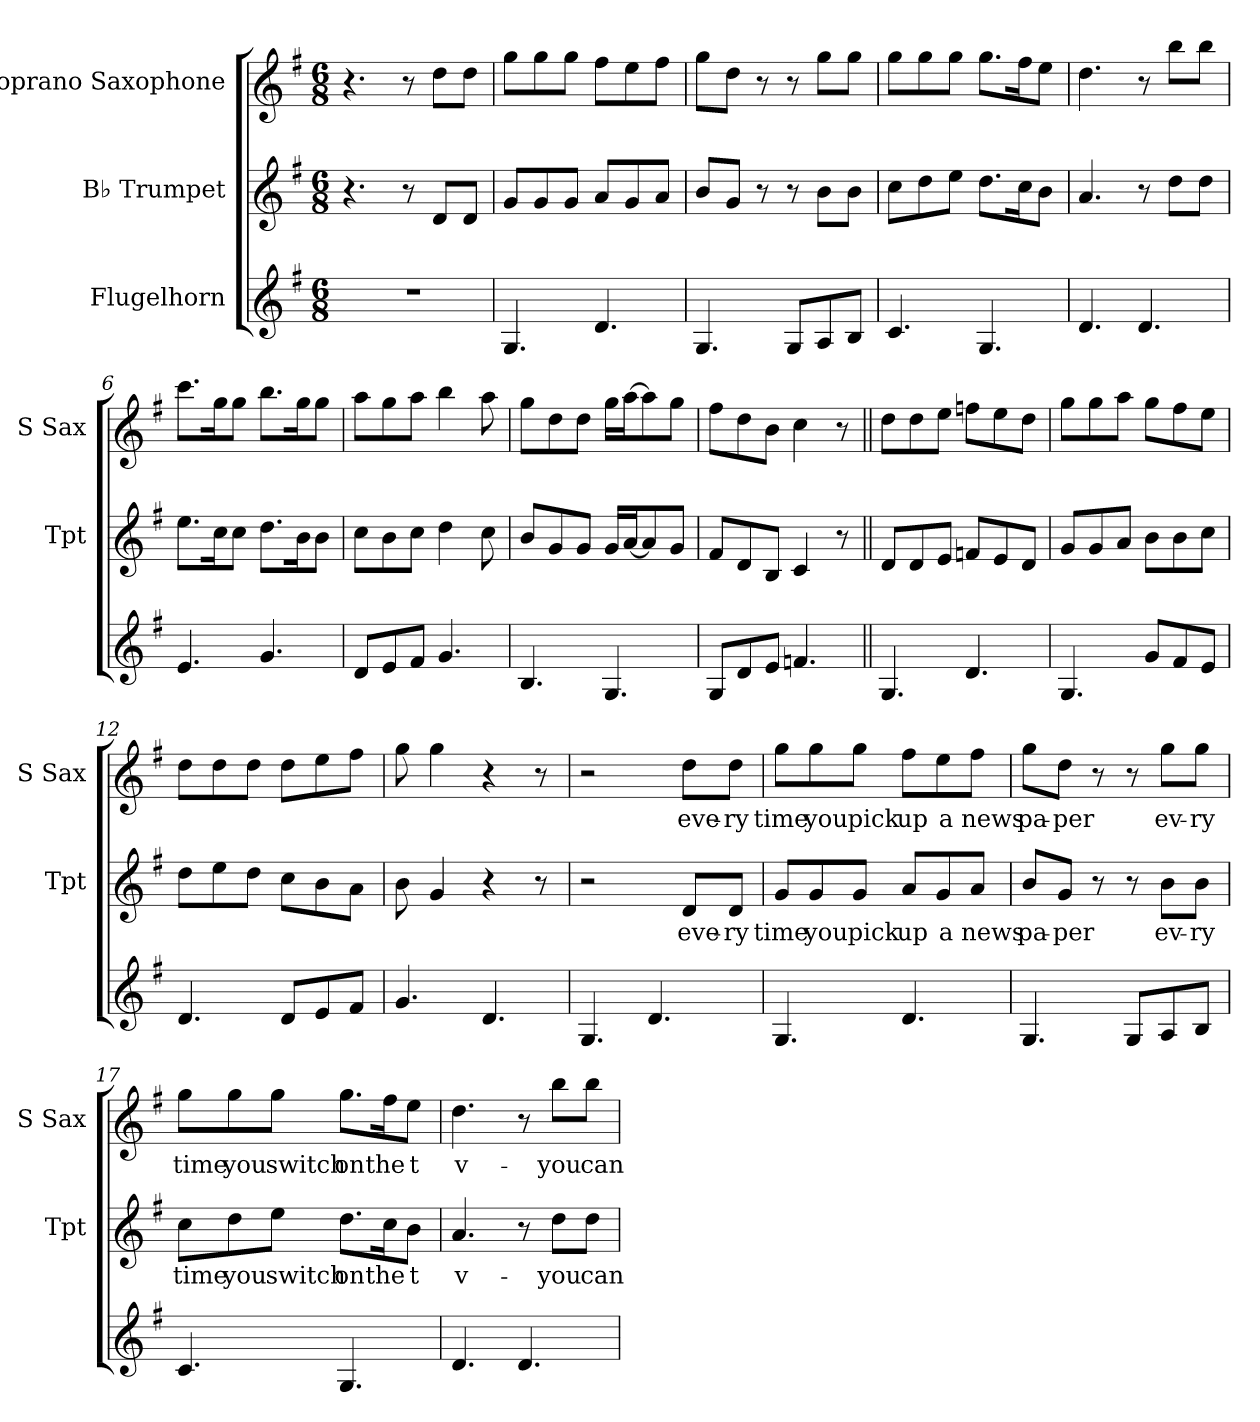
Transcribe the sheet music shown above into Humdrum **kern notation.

**kern	**kern	**text	**kern	**text
*part3	*part2	*part2	*part1	*part1
*staff3	*staff2	*staff2	*staff1	*staff1
*I"Flugelhorn	*I"B♭ Trumpet	*	*I"Soprano Saxophone	*
*	*I'Tpt	*	*I'S Sax	*
*clefG2	*clefG2	*	*clefG2	*
*ITrd1c2	*ITrd1c2	*	*ITrd1c2	*
*k[b-]	*k[b-]	*	*k[b-]	*
*M6/8	*M6/8	*	*M6/8	*
=1	=1	=1	=1	=1
2.r	4.r	.	4.r	.
.	8r	.	8r	.
*	*	*	*MM105	*
.	8c/L	.	8cc\L	.
.	8c/J	.	8cc\J	.
=2	=2	=2	=2	=2
4.F/	8f/L	.	8ff\L	.
.	8f/	.	8ff\	.
.	8f/J	.	8ff\J	.
4.c/	8g/L	.	8ee\L	.
.	8f/	.	8dd\	.
.	8g/J	.	8ee\J	.
=3	=3	=3	=3	=3
4.F/	8a/L	.	8ff\L	.
.	8f/J	.	8cc\J	.
.	8r	.	8r	.
8F/L	8r	.	8r	.
8G/	8a\L	.	8ff\L	.
8A/J	8a\J	.	8ff\J	.
=4	=4	=4	=4	=4
4.B-/	8b-\L	.	8ff\L	.
.	8cc\	.	8ff\	.
.	8dd\J	.	8ff\J	.
4.F/	8.cc\L	.	8.ff\L	.
.	16b-\K	.	16ee\K	.
.	8a\J	.	8dd\J	.
=5	=5	=5	=5	=5
4.c/	4.g/	.	4.cc\	.
4.c/	8r	.	8r	.
.	8cc\L	.	8aa\L	.
.	8cc\J	.	8aa\J	.
=6	=6	=6	=6	=6
4.d/	8.dd\L	.	8.bb-\L	.
.	16b-\K	.	16ff\K	.
.	8b-\J	.	8ff\J	.
4.f/	8.cc\L	.	8.aa\L	.
.	16a\K	.	16ff\K	.
.	8a\J	.	8ff\J	.
=7	=7	=7	=7	=7
8c/L	8b-\L	.	8gg\L	.
8d/	8a\	.	8ff\	.
8e/J	8b-\J	.	8gg\J	.
4.f/	4cc\	.	4aa\	.
.	8b-\	.	8gg\	.
!!LO:LB:g=z
=8	=8	=8	=8	=8
4.A/	8a/L	.	8ff\L	.
.	8f/	.	8cc\	.
.	8f/J	.	8cc\J	.
4.F/	16f/LL	.	16ff\LL	.
.	[16g/J	.	[16gg\J	.
.	8g/]	.	8gg\]	.
.	8f/J	.	8ff\J	.
=9	=9	=9	=9	=9
8F/L	8e/L	.	8ee\L	.
8c/	8c/	.	8cc\	.
8d/J	8A/J	.	8a\J	.
4.e-X/	4B-/	.	4b-\	.
.	8r	.	8r	.
=10||	=10||	=10||	=10||	=10||
4.F/	8c/L	.	8cc\L	.
.	8c/	.	8cc\	.
.	8d/J	.	8dd\J	.
4.c/	8e-X/L	.	8ee-X\L	.
.	8d/	.	8dd\	.
.	8c/J	.	8cc\J	.
=11	=11	=11	=11	=11
4.F/	8f/L	.	8ff\L	.
.	8f/	.	8ff\	.
.	8g/J	.	8gg\J	.
8f/L	8a\L	.	8ff\L	.
8e/	8a\	.	8ee\	.
8d/J	8b-\J	.	8dd\J	.
=12	=12	=12	=12	=12
4.c/	8cc\L	.	8cc\L	.
.	8dd\	.	8cc\	.
.	8cc\J	.	8cc\J	.
8c/L	8b-\L	.	8cc\L	.
8d/	8a\	.	8dd\	.
8e/J	8g\J	.	8ee\J	.
=13	=13	=13	=13	=13
4.f/	8a\	.	8ff\	.
.	4f/	.	4ff\	.
4.c/	4r	.	4r	.
.	8r	.	8r	.
=14	=14	=14	=14	=14
4.F/	2r	.	2r	.
4.c/	.	.	.	.
!	!	!LO:LY:b	!	!LO:LY:b
.	8c/L	eve-	8cc\L	eve-
!	!	!LO:LY:b	!	!LO:LY:b
.	8c/J	-ry	8cc\J	-ry
!!LO:LB:g=z
=15	=15	=15	=15	=15
!	!	!LO:LY:b	!	!LO:LY:b
4.F/	8f/L	time	8ff\L	time
!	!	!LO:LY:b	!	!LO:LY:b
.	8f/	you	8ff\	you
!	!	!LO:LY:b	!	!LO:LY:b
.	8f/J	pick	8ff\J	pick
!	!	!LO:LY:b	!	!LO:LY:b
4.c/	8g/L	up	8ee\L	up
!	!	!LO:LY:b	!	!LO:LY:b
.	8f/	a	8dd\	a
!	!	!LO:LY:b	!	!LO:LY:b
.	8g/J	news	8ee\J	news
=16	=16	=16	=16	=16
!	!	!LO:LY:b	!	!LO:LY:b
4.F/	8a/L	pa-	8ff\L	pa-
!	!	!LO:LY:b	!	!LO:LY:b
.	8f/J	-per	8cc\J	-per
.	8r	.	8r	.
8F/L	8r	.	8r	.
!	!	!LO:LY:b	!	!LO:LY:b
8G/	8a\L	ev-	8ff\L	ev-
!	!	!LO:LY:b	!	!LO:LY:b
8A/J	8a\J	-ry	8ff\J	-ry
=17	=17	=17	=17	=17
!	!	!LO:LY:b	!	!LO:LY:b
4.B-/	8b-\L	time	8ff\L	time
!	!	!LO:LY:b	!	!LO:LY:b
.	8cc\	you	8ff\	you
!	!	!LO:LY:b	!	!LO:LY:b
.	8dd\J	switch	8ff\J	switch
!	!	!LO:LY:b	!	!LO:LY:b
4.F/	8.cc\L	on	8.ff\L	on
!	!	!LO:LY:b	!	!LO:LY:b
.	16b-\K	the	16ee\K	the
!	!	!LO:LY:b	!	!LO:LY:b
.	8a\J	t	8dd\J	t
=18	=18	=18	=18	=18
!	!	!LO:LY:b	!	!LO:LY:b
4.c/	4.g/	v-	4.cc\	v-
4.c/	8r	.	8r	.
!	!	!LO:LY:b	!	!LO:LY:b
.	8cc\L	-you	8aa\L	-you
!	!	!LO:LY:b	!	!LO:LY:b
.	8cc\J	can	8aa\J	can
=	=	=	=	=
*-	*-	*-	*-	*-
